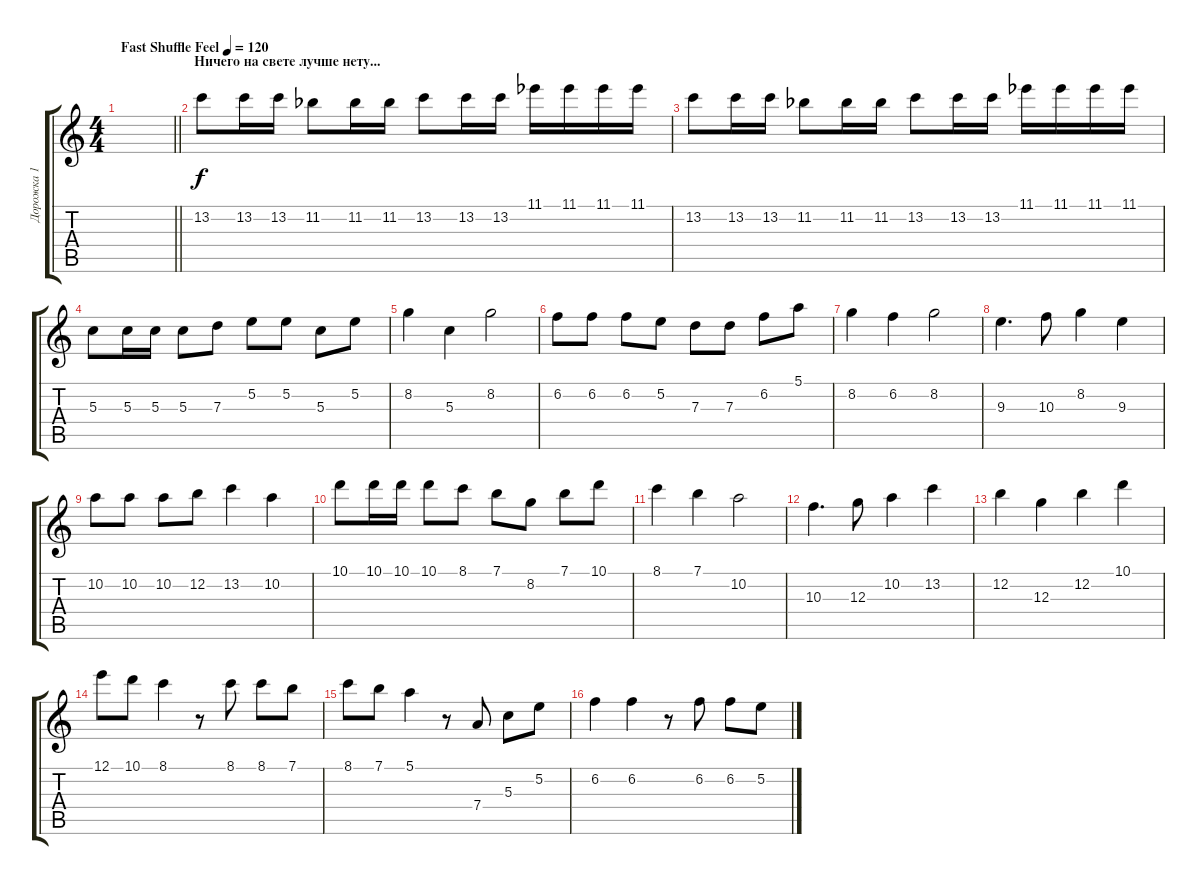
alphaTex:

\track ("Дорожка 1" "Дорожка 1") {instrument acousticguitarsteel}
\staff {score tabs}
\tuning (E4 B3 G3 D3 A2 E2) {hide}
\ts (4 4)
\tempo (120 "Fast Shuffle Feel")
\clef g2
\barLineRight lightlight
\ks c
|
\section ("" "Ничего на свете лучше нету...")
13.2.8 13.2.16 13.2.16 11.2{acc b}.8 11.2{acc b}.16 11.2{acc b}.16 13.2.8 13.2.16 13.2.16 11.1{acc b}.16 11.1{acc b}.16 11.1{acc b}.16 11.1{acc b}.16 |
13.2.8 13.2.16 13.2.16 11.2{acc b}.8 11.2{acc b}.16 11.2{acc b}.16 13.2.8 13.2.16 13.2.16 11.1{acc b}.16 11.1{acc b}.16 11.1{acc b}.16 11.1{acc b}.16 |
5.3.8 5.3.16 5.3.16 5.3.8 7.3.8 5.2.8 5.2.8 5.3.8 5.2.8 |
8.2.4 5.3.4 8.2.2 |
6.2.8 6.2.8 6.2.8 5.2.8 7.3.8 7.3.8 6.2.8 5.1.8 |
8.2.4 6.2.4 8.2.2 |
9.3.4{d} 10.3.8 8.2.4 9.3.4 |
10.2.8 10.2.8 10.2.8 12.2.8 13.2.4 10.2.4 |
10.1.8 10.1.16 10.1.16 10.1.8 8.1.8 7.1.8 8.2.8 7.1.8 10.1.8 |
8.1.4 7.1.4 10.2.2 |
10.3.4{d} 12.3.8 10.2.4 13.2.4 |
12.2.4 12.3.4 12.2.4 10.1.4 |
12.1.8 10.1.8 8.1.4 r.8 8.1.8 8.1.8 7.1.8 |
8.1.8 7.1.8 5.1.4 r.8 7.4.8 5.3.8 5.2.8 |
6.2.4 6.2.4 r.8 6.2.8 6.2.8 5.2.8
